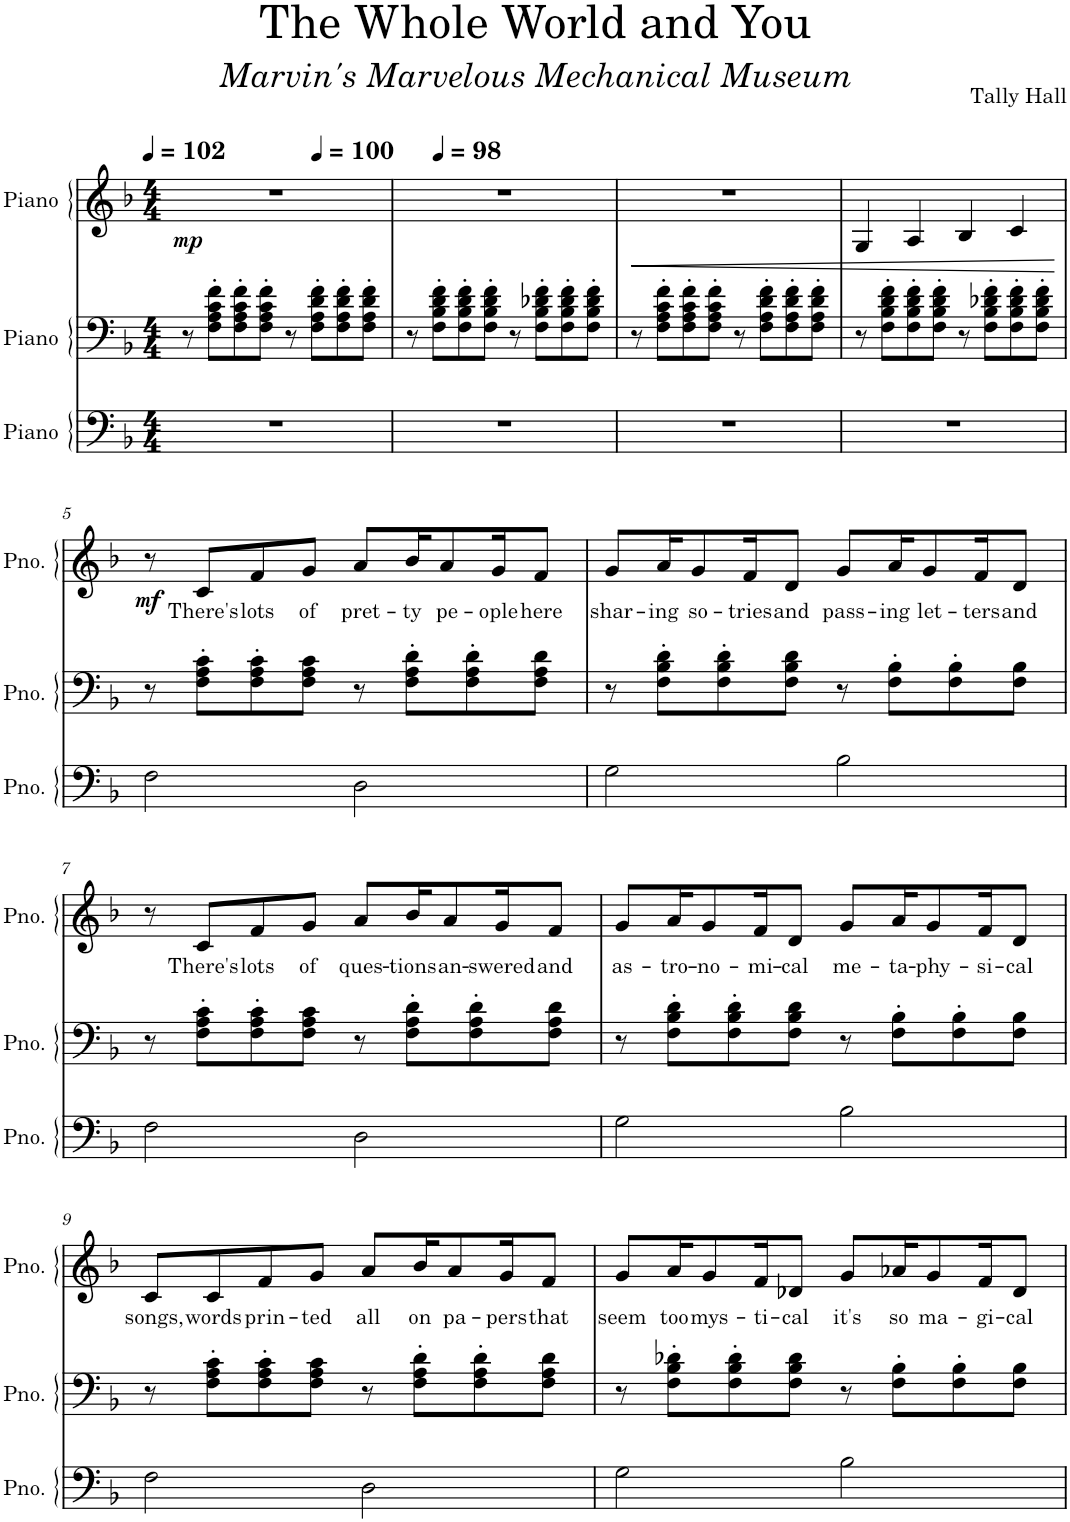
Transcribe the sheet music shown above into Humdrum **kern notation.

**kern	**kern	**kern	**text	**dynam
*part3	*part2	*part1	*part1	*part1
*staff3	*staff2	*staff1	*staff1	*staff1
*I"Piano	*I"Piano	*I"Piano	*	*
*I'Pno.	*I'Pno.	*I'Pno.	*	*
*clefF4	*clefF4	*clefG2	*	*
*k[b-]	*k[b-]	*k[b-]	*	*
*M4/4	*M4/4	*M4/4	*	*
*MM102	*MM102	*MM102	*	*
=1	=1	=1	=1	=1
!	!	!	!	!LO:DY:b
*	*	*^	*	*
1r	8r	1r	2ryy	.	mp
.	8F\' 8A\' 8c\' 8f\'L	.	.	.	.
.	8F\' 8A\' 8c\' 8f\'	.	.	.	.
.	8F\' 8A\' 8c\' 8f\'J	.	.	.	.
.	8r	.	8ryy	.	.
*	*	*MM100	*	*	*
.	8F\' 8A\' 8d\' 8f\'L	.	4.ryy	.	.
.	8F\' 8A\' 8d\' 8f\'	.	.	.	.
.	8F\' 8A\' 8d\' 8f\'J	.	.	.	.
=2	=2	=2	=2	=2	=2
1r	8r	1r	8ryy	.	.
*	*	*MM98	*	*	*
.	8F\' 8B-\' 8d\' 8f\'L	.	2..ryy	.	.
.	8F\' 8B-\' 8d\' 8f\'	.	.	.	.
.	8F\' 8B-\' 8d\' 8f\'J	.	.	.	.
.	8r	.	.	.	.
.	8F\' 8B-\' 8d-X\' 8f\'L	.	.	.	.
.	8F\' 8B-\' 8d-\' 8f\'	.	.	.	.
.	8F\' 8B-\' 8d-\' 8f\'J	.	.	.	.
=3	=3	=3	=3	=3	=3
!	!	!	!	!	!LO:HP:b
*	*	*v	*v	*	*
1r	8r	1r	.	<
.	8F\' 8A\' 8c\' 8f\'L	.	.	.
.	8F\' 8A\' 8c\' 8f\'	.	.	.
.	8F\' 8A\' 8c\' 8f\'J	.	.	.
.	8r	.	.	.
.	8F\' 8A\' 8d\' 8f\'L	.	.	.
.	8F\' 8A\' 8d\' 8f\'	.	.	.
.	8F\' 8A\' 8d\' 8f\'J	.	.	.
=4	=4	=4	=4	=4
1r	8r	4G/	.	.
.	8F\' 8B-\' 8d\' 8f\'L	.	.	.
.	8F\' 8B-\' 8d\' 8f\'	4A/	.	.
.	8F\' 8B-\' 8d\' 8f\'J	.	.	.
.	8r	4B-/	.	.
.	8F\' 8B-\' 8d-X\' 8f\'L	.	.	.
.	8F\' 8B-\' 8d-\' 8f\'	4c/	.	.
.	8F\' 8B-\' 8d-\' 8f\'J	.	.	.
.	.	.	.	[
!!LO:LB:g=z
=5	=5	=5	=5	=5
!	!	!	!	!LO:DY:b
2F\	8r	8r	.	mf
!	!	!	!LO:LY:b	!
.	8F\' 8A\' 8c\'L	8c/L	There's	.
!	!	!	!LO:LY:b	!
.	8F\' 8A\' 8c\'	8f/	lots	.
!	!	!	!LO:LY:b	!
.	8F\ 8A\ 8c\J	8g/J	of	.
!	!	!	!LO:LY:b	!
2D\	8r	8a/L	pret-	.
!	!	!	!LO:LY:b	!
.	8F\' 8A\' 8d\'L	16b-/K	-ty	.
!	!	!	!LO:LY:b	!
.	.	8a/	pe-	.
.	8F\' 8A\' 8d\'	.	.	.
!	!	!	!LO:LY:b	!
.	.	16g/K	-ople	.
!	!	!	!LO:LY:b	!
.	8F\ 8A\ 8d\J	8f/J	here	.
=6	=6	=6	=6	=6
!	!	!	!LO:LY:b	!
2G\	8r	8g/L	shar-	.
!	!	!	!LO:LY:b	!
.	8F\' 8B-\' 8d\'L	16a/K	-ing	.
!	!	!	!LO:LY:b	!
.	.	8g/	so-	.
.	8F\' 8B-\' 8d\'	.	.	.
!	!	!	!LO:LY:b	!
.	.	16f/K	-tries	.
!	!	!	!LO:LY:b	!
.	8F\ 8B-\ 8d\J	8d/J	and	.
!	!	!	!LO:LY:b	!
2B-\	8r	8g/L	pass-	.
!	!	!	!LO:LY:b	!
.	8F\' 8B-\'L	16a/K	-ing	.
!	!	!	!LO:LY:b	!
.	.	8g/	let-	.
.	8F\' 8B-\'	.	.	.
!	!	!	!LO:LY:b	!
.	.	16f/K	-ters	.
!	!	!	!LO:LY:b	!
.	8F\ 8B-\J	8d/J	and	.
!!LO:LB:g=z
=7	=7	=7	=7	=7
2F\	8r	8r	.	.
!	!	!	!LO:LY:b	!
.	8F\' 8A\' 8c\'L	8c/L	There's	.
!	!	!	!LO:LY:b	!
.	8F\' 8A\' 8c\'	8f/	lots	.
!	!	!	!LO:LY:b	!
.	8F\ 8A\ 8c\J	8g/J	of	.
!	!	!	!LO:LY:b	!
2D\	8r	8a/L	ques-	.
!	!	!	!LO:LY:b	!
.	8F\' 8A\' 8d\'L	16b-/K	-tions	.
!	!	!	!LO:LY:b	!
.	.	8a/	an-	.
.	8F\' 8A\' 8d\'	.	.	.
!	!	!	!LO:LY:b	!
.	.	16g/K	-swered	.
!	!	!	!LO:LY:b	!
.	8F\ 8A\ 8d\J	8f/J	and	.
=8	=8	=8	=8	=8
!	!	!	!LO:LY:b	!
2G\	8r	8g/L	as-	.
!	!	!	!LO:LY:b	!
.	8F\' 8B-\' 8d\'L	16a/K	-tro-	.
!	!	!	!LO:LY:b	!
.	.	8g/	-no-	.
.	8F\' 8B-\' 8d\'	.	.	.
!	!	!	!LO:LY:b	!
.	.	16f/K	-mi-	.
!	!	!	!LO:LY:b	!
.	8F\ 8B-\ 8d\J	8d/J	-cal	.
!	!	!	!LO:LY:b	!
2B-\	8r	8g/L	me-	.
!	!	!	!LO:LY:b	!
.	8F\' 8B-\'L	16a/K	-ta-	.
!	!	!	!LO:LY:b	!
.	.	8g/	-phy-	.
.	8F\' 8B-\'	.	.	.
!	!	!	!LO:LY:b	!
.	.	16f/K	-si-	.
!	!	!	!LO:LY:b	!
.	8F\ 8B-\J	8d/J	-cal	.
!!LO:LB:g=z
=9	=9	=9	=9	=9
!	!	!	!LO:LY:b	!
2F\	8r	8c/L	songs,	.
!	!	!	!LO:LY:b	!
.	8F\' 8A\' 8c\'L	8c/	words	.
!	!	!	!LO:LY:b	!
.	8F\' 8A\' 8c\'	8f/	prin-	.
!	!	!	!LO:LY:b	!
.	8F\ 8A\ 8c\J	8g/J	-ted	.
!	!	!	!LO:LY:b	!
2D\	8r	8a/L	all	.
!	!	!	!LO:LY:b	!
.	8F\' 8A\' 8d\'L	16b-/K	on	.
!	!	!	!LO:LY:b	!
.	.	8a/	pa-	.
.	8F\' 8A\' 8d\'	.	.	.
!	!	!	!LO:LY:b	!
.	.	16g/K	-pers	.
!	!	!	!LO:LY:b	!
.	8F\ 8A\ 8d\J	8f/J	that	.
=10	=10	=10	=10	=10
!	!	!	!LO:LY:b	!
2G\	8r	8g/L	seem	.
!	!	!	!LO:LY:b	!
.	8F\' 8B-\' 8d-X\'L	16a/K	too	.
!	!	!	!LO:LY:b	!
.	.	8g/	mys-	.
.	8F\' 8B-\' 8d-\'	.	.	.
!	!	!	!LO:LY:b	!
.	.	16f/K	-ti-	.
!	!	!	!LO:LY:b	!
.	8F\ 8B-\ 8d-\J	8d-X/J	-cal	.
!	!	!	!LO:LY:b	!
2B-\	8r	8g/L	it's	.
!	!	!	!LO:LY:b	!
.	8F\' 8B-\'L	16a-X/K	so	.
!	!	!	!LO:LY:b	!
.	.	8g/	ma-	.
.	8F\' 8B-\'	.	.	.
!	!	!	!LO:LY:b	!
.	.	16f/K	-gi-	.
!	!	!	!LO:LY:b	!
.	8F\ 8B-\J	8d-/J	-cal	.
=	=	=	=	=
*-	*-	*-	*-	*-
